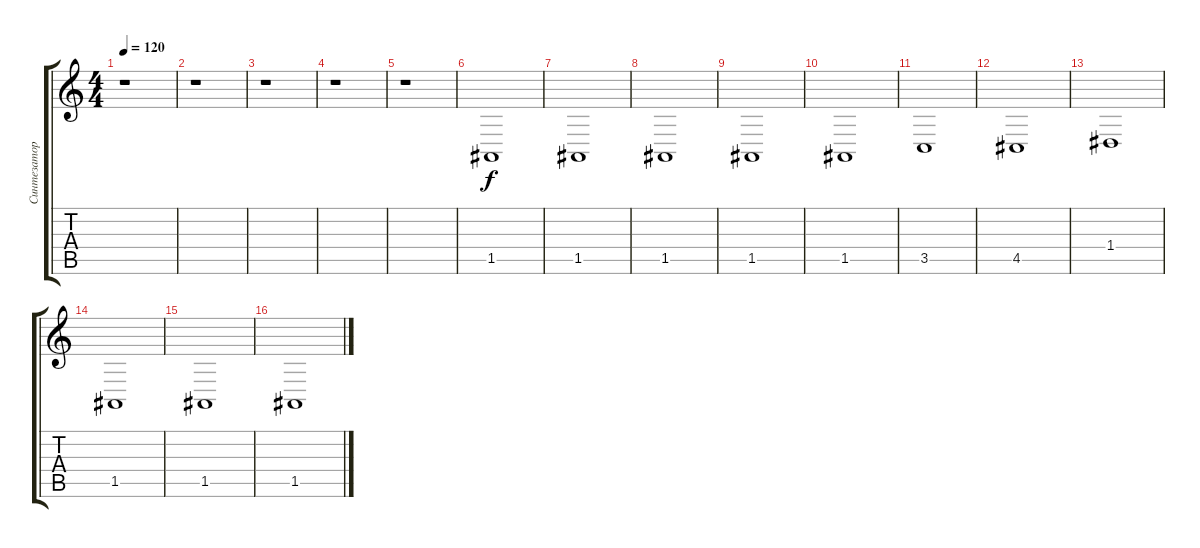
\track ("Синтезатор" "Синтезатор") {instrument choiraahs}
\staff {score tabs}
\tuning (E4 B3 G3 D3 A2 E2) {hide}
\ts (4 4)
\tempo 120
\clef g2
\ks c
r.1{dy f} |
r.1 |
r.1 |
r.1 |
r.1 |
1.5.1 |
1.5.1 |
1.5.1 |
1.5.1 |
1.5.1 |
3.5.1 |
4.5.1 |
1.4.1 |
1.5.1 |
1.5.1 |
1.5.1
